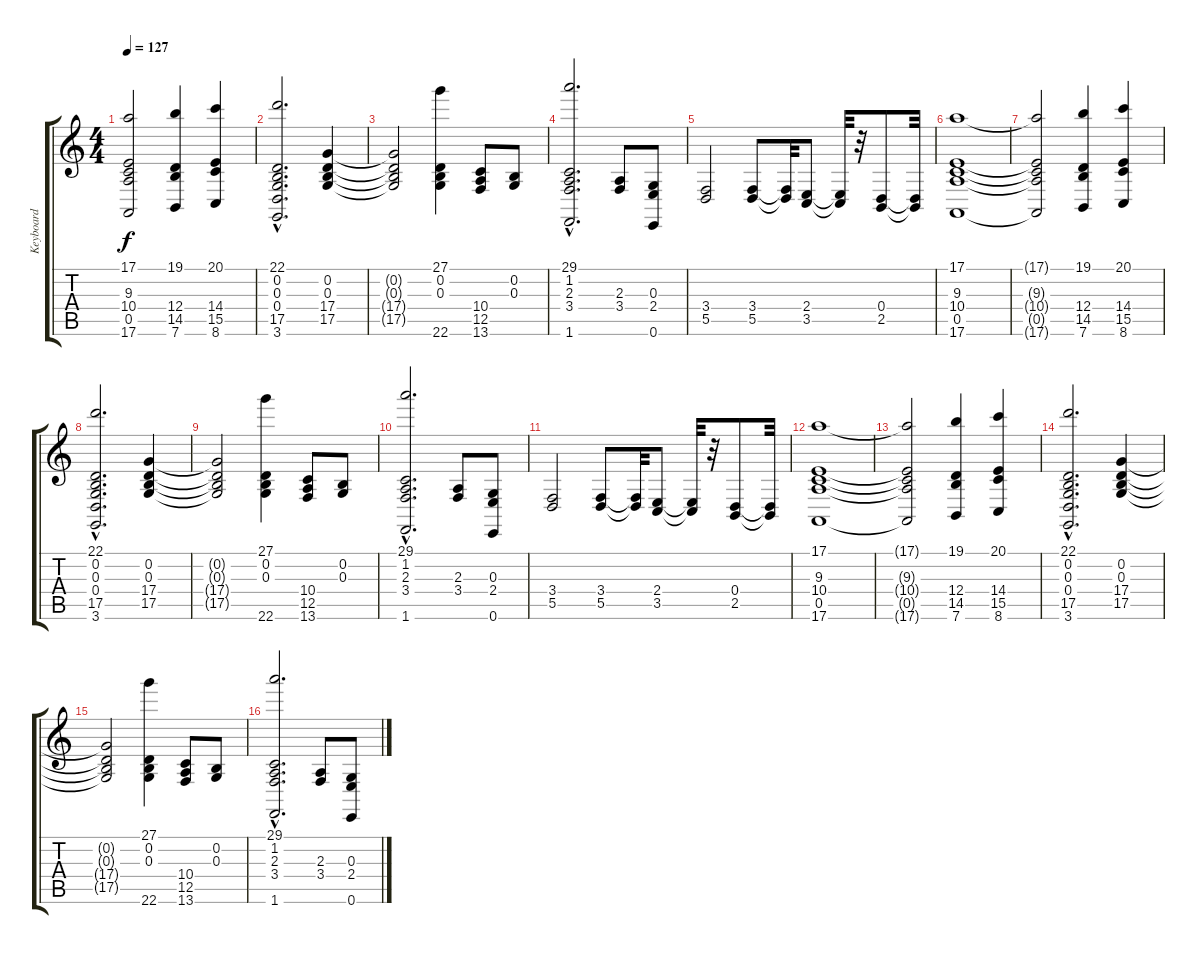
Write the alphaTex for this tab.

\track ("Keyboard" "Keyboard") {instrument stringensemble1}
\staff {score tabs}
\tuning (E4 B3 G3 D3 A2 E2) {hide}
\ts (4 4)
\tempo 127
\clef g2
\ks c
(17.1{t} 9.3{t} 10.4{t} 0.5{t} 17.6{t}).2{dy f} (19.1 12.4 14.5 7.6).4 (20.1 14.4 15.5 8.6).4 |
(22.1 0.2{hac} 0.3{hac} 0.4 17.5{hac} 3.6).2{d} (0.2 0.3 17.4 17.5).4 |
(0.2{t} 0.3{t} 17.4{t} 17.5{t}).2 (27.1 0.2 0.3 22.6).4 (10.4 12.5 13.6).8 (0.2 0.3).8 |
(29.1 1.2{hac} 2.3{hac} 3.4{hac} 1.6{hac}).2{d} (2.3 3.4).8 (0.3 2.4 0.6).8 |
(3.4 5.5).2 (3.4 5.5).8 (3.4{t} 5.5{t}).32 (2.4 3.5).8 (2.4{t} 3.5{t}).32 r.32 (0.4 2.5).8 (0.4{t} 2.5{t}).32 |
(17.1 9.3 10.4 0.5 17.6).1 |
(17.1{t} 9.3{t} 10.4{t} 0.5{t} 17.6{t}).2 (19.1 12.4 14.5 7.6).4 (20.1 14.4 15.5 8.6).4 |
(22.1 0.2{hac} 0.3{hac} 0.4 17.5{hac} 3.6).2{d} (0.2 0.3 17.4 17.5).4 |
(0.2{t} 0.3{t} 17.4{t} 17.5{t}).2 (27.1 0.2 0.3 22.6).4 (10.4 12.5 13.6).8 (0.2 0.3).8 |
(29.1 1.2{hac} 2.3{hac} 3.4{hac} 1.6{hac}).2{d} (2.3 3.4).8 (0.3 2.4 0.6).8 |
(3.4 5.5).2 (3.4 5.5).8 (3.4{t} 5.5{t}).32 (2.4 3.5).8 (2.4{t} 3.5{t}).32 r.32 (0.4 2.5).8 (0.4{t} 2.5{t}).32 |
(17.1 9.3 10.4 0.5 17.6).1 |
(17.1{t} 9.3{t} 10.4{t} 0.5{t} 17.6{t}).2 (19.1 12.4 14.5 7.6).4 (20.1 14.4 15.5 8.6).4 |
(22.1 0.2{hac} 0.3{hac} 0.4 17.5{hac} 3.6).2{d} (0.2 0.3 17.4 17.5).4 |
(0.2{t} 0.3{t} 17.4{t} 17.5{t}).2 (27.1 0.2 0.3 22.6).4 (10.4 12.5 13.6).8 (0.2 0.3).8 |
(29.1 1.2{hac} 2.3{hac} 3.4{hac} 1.6{hac}).2{d} (2.3 3.4).8 (0.3 2.4 0.6).8
